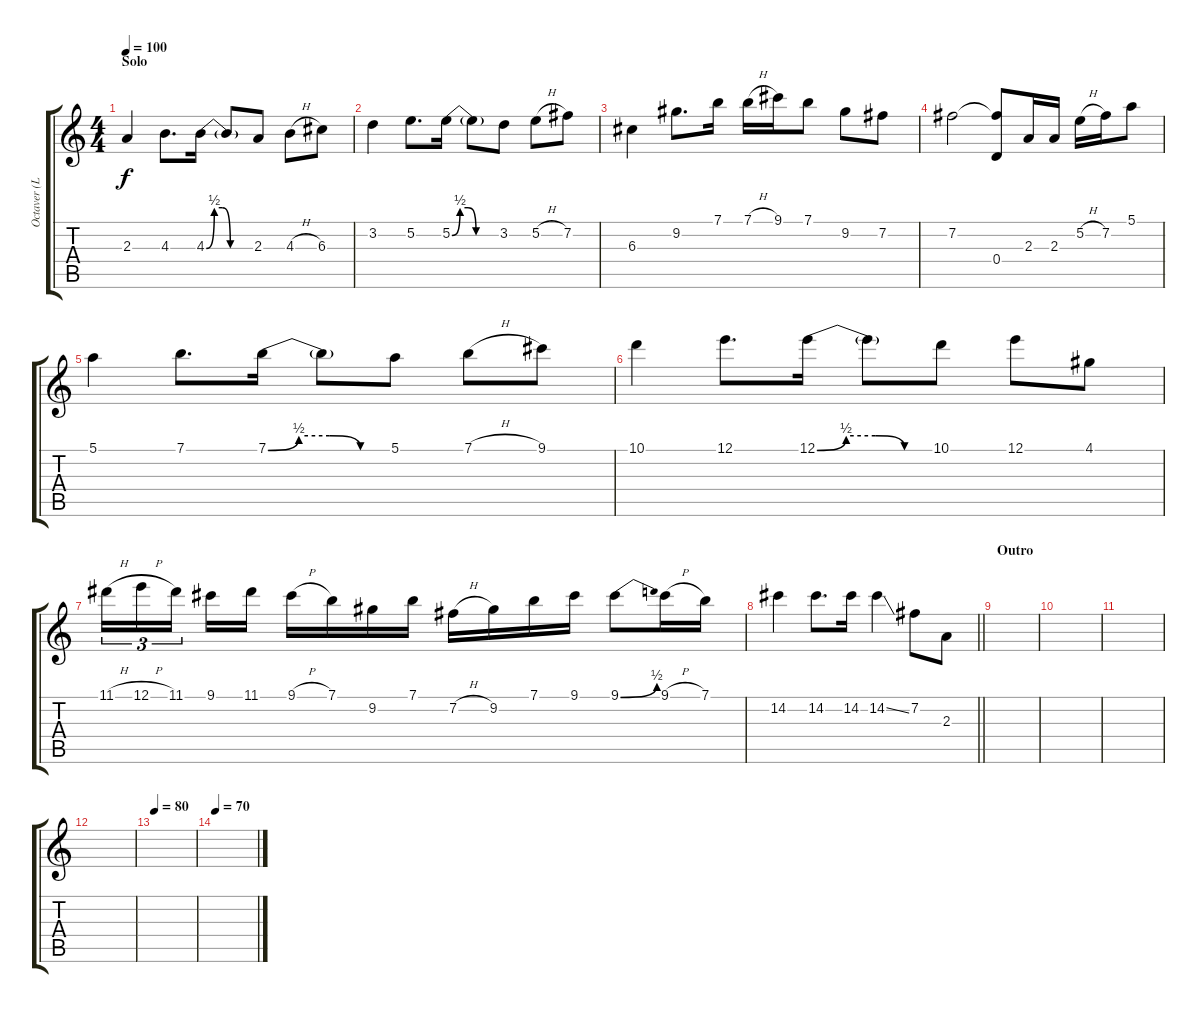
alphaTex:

\track ("Octaver (Lead Guitar)" "Octaver (L") {instrument distortionguitar}
\staff {score tabs}
\tuning (E4 B3 G3 D3 A2 E2) {hide}
\ts (4 4)
\section ("" "Solo")
\tempo 100
\clef g2
\ks c
2.3.4{dy f} 4.3.8{d} 4.3{be (custom 0 0 10 2 20 2 30 0 60 0)}.16 4.3{t}.8 2.3.8 4.3{h}.8 6.3.8 |
3.2.4 5.2.8{d} 5.2{be (custom 0 0 10 2 20 2 30 0 60 0)}.16 5.2{t}.8 3.2.8 5.2{h}.8 7.2.8 |
6.3.4 9.2.8{d} 7.1.16 7.1{h}.16 9.1.16 7.1.8 9.2.8 7.2.8 |
7.2.2 (7.2{t} 0.4).8 2.3.16 2.3.16 5.2{h}.16 7.2.16 5.1.8 |
5.1.4 7.1.8{d} 7.1{be (custom 0 0 15 2 30 2 45 0 60 0)}.16 7.1{t}.8 5.1.8 7.1{h}.8 9.1.8 |
10.1.4 12.1.8{d} 12.1{be (custom 0 0 15 2 30 2 45 0 60 0)}.16 12.1{t}.8 10.1.8 12.1.8 4.1.8 |
11.1{h}.16{tu (3 2)} 12.1{h}.16{tu (3 2)} 11.1.16{tu (3 2) beam splitsecondary} 9.1.16 11.1.16 9.1{h}.16 7.1.16 9.2.16 7.1.16 7.2{h}.16 9.2.16 7.1.16 9.1.16 9.1{be (bend 0 0 60 2)}.8 9.1{h}.16 7.1.16 |
\barLineRight lightlight
14.2.4 14.2.8{d} 14.2.16 14.2{ss}.4 7.2.8 2.3.8 |
\section ("" "Outro")
|
|
|
|
\tempo 80
|
\tempo 70
